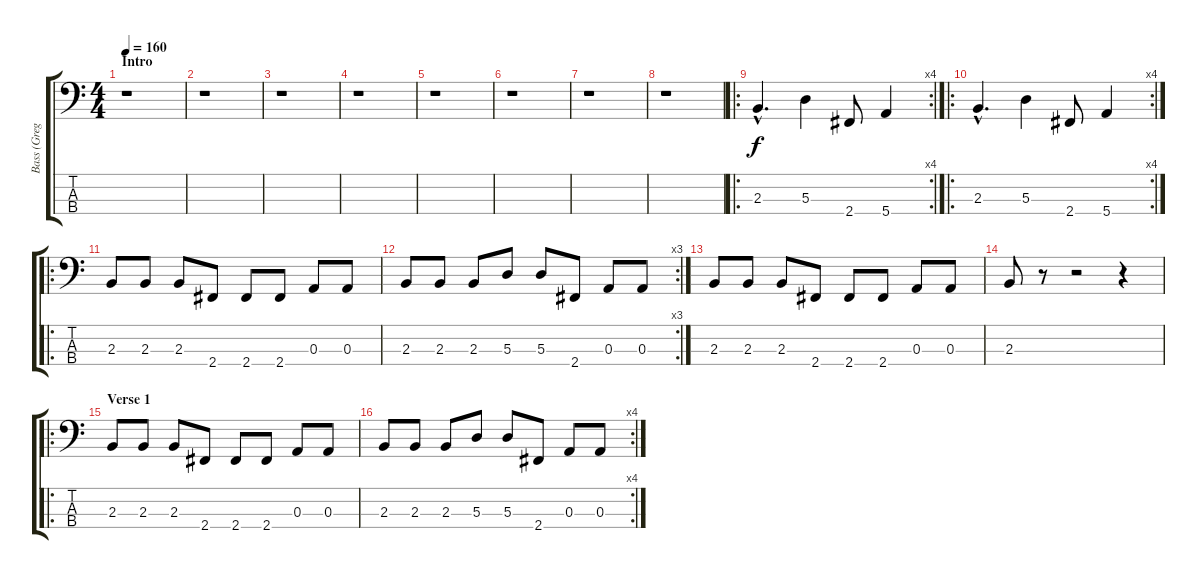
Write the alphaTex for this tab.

\track ("Bass (Greg)" "Bass (Greg") {instrument electricbasspick}
\staff {score tabs}
\tuning (G2 D2 A1 E1) {hide}
\ts (4 4)
\section ("" "Intro")
\tempo 160
\clef f4
\ks c
r.1{dy f instrument electricbasspick} |
r.1 |
r.1 |
r.1 |
r.1 |
r.1 |
r.1 |
r.1 |
\ro
\rc 4
2.3{hac}.4{d} 5.3.4 2.4.8 5.4.4 |
\ro
\rc 4
2.3{hac}.4{d} 5.3.4 2.4.8 5.4.4 |
\ro
2.3.8 2.3.8 2.3.8 2.4.8 2.4.8 2.4.8 0.3.8 0.3.8 |
\rc 3
2.3.8 2.3.8 2.3.8 5.3.8 5.3.8 2.4.8 0.3.8 0.3.8 |
2.3.8 2.3.8 2.3.8 2.4.8 2.4.8 2.4.8 0.3.8 0.3.8 |
2.3.8 r.8 r.2 r.4 |
\ro
\section ("" "Verse 1")
2.3.8 2.3.8 2.3.8 2.4.8 2.4.8 2.4.8 0.3.8 0.3.8 |
\rc 4
2.3.8 2.3.8 2.3.8 5.3.8 5.3.8 2.4.8 0.3.8 0.3.8
